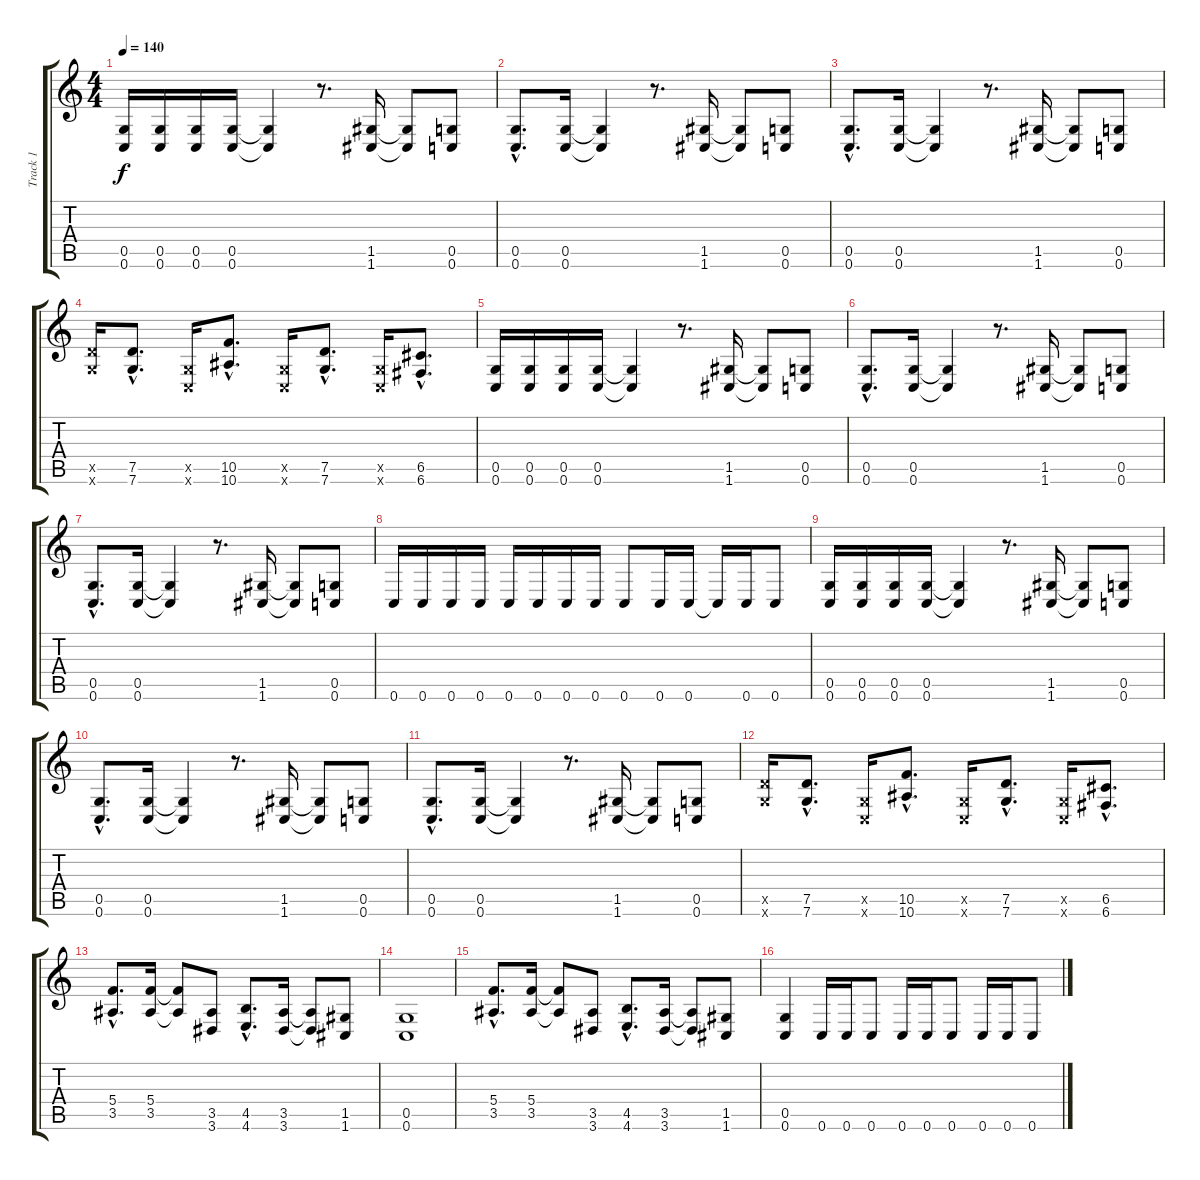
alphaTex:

\track ("Track 1" "Track 1") {instrument distortionguitar}
\staff {score tabs}
\tuning (D4 A3 F3 C3 G2 C2) {hide}
\ts (4 4)
\tempo 140
\clef g2
\ks c
(0.5 0.6).16{dy f} (0.5 0.6).16 (0.5 0.6).16 (0.5 0.6).16 (0.5{t} 0.6{t}).4 r.8{d} (1.5 1.6).16 (1.5{t} 1.6{t}).8 (0.5 0.6).8 |
(0.5{hac} 0.6{hac}).8{d} (0.5 0.6).16 (0.5{t} 0.6{t}).4 r.8{d} (1.5 1.6).16 (1.5{t} 1.6{t}).8 (0.5 0.6).8 |
(0.5{hac} 0.6{hac}).8{d} (0.5 0.6).16 (0.5{t} 0.6{t}).4 r.8{d} (1.5 1.6).16 (1.5{t} 1.6{t}).8 (0.5 0.6).8 |
(7.5{x} 7.6{x}).16 (7.5{hac} 7.6{hac}).8{d} (0.5{x} 0.6{x}).16 (10.5{hac} 10.6{hac}).8{d} (0.5{x} 0.6{x}).16 (7.5{hac} 7.6{hac}).8{d} (0.5{x} 0.6{x}).16 (6.5{hac} 6.6{hac}).8{d} |
(0.5 0.6).16 (0.5 0.6).16 (0.5 0.6).16 (0.5 0.6).16 (0.5{t} 0.6{t}).4 r.8{d} (1.5 1.6).16 (1.5{t} 1.6{t}).8 (0.5 0.6).8 |
(0.5{hac} 0.6{hac}).8{d} (0.5 0.6).16 (0.5{t} 0.6{t}).4 r.8{d} (1.5 1.6).16 (1.5{t} 1.6{t}).8 (0.5 0.6).8 |
(0.5{hac} 0.6{hac}).8{d} (0.5 0.6).16 (0.5{t} 0.6{t}).4 r.8{d} (1.5 1.6).16 (1.5{t} 1.6{t}).8 (0.5 0.6).8 |
0.6.16 0.6.16 0.6.16 0.6.16 0.6.16 0.6.16 0.6.16 0.6.16 0.6.8 0.6.16 0.6.16 0.6{t}.16 0.6.16 0.6.8 |
(0.5 0.6).16 (0.5 0.6).16 (0.5 0.6).16 (0.5 0.6).16 (0.5{t} 0.6{t}).4 r.8{d} (1.5 1.6).16 (1.5{t} 1.6{t}).8 (0.5 0.6).8 |
(0.5{hac} 0.6{hac}).8{d} (0.5 0.6).16 (0.5{t} 0.6{t}).4 r.8{d} (1.5 1.6).16 (1.5{t} 1.6{t}).8 (0.5 0.6).8 |
(0.5{hac} 0.6{hac}).8{d} (0.5 0.6).16 (0.5{t} 0.6{t}).4 r.8{d} (1.5 1.6).16 (1.5{t} 1.6{t}).8 (0.5 0.6).8 |
(7.5{x} 7.6{x}).16 (7.5{hac} 7.6{hac}).8{d} (0.5{x} 0.6{x}).16 (10.5{hac} 10.6{hac}).8{d} (0.5{x} 0.6{x}).16 (7.5{hac} 7.6{hac}).8{d} (0.5{x} 0.6{x}).16 (6.5{hac} 6.6{hac}).8{d} |
(5.4{hac} 3.5{hac}).8{d} (5.4 3.5).16 (5.4{t} 3.5{t}).8 (3.5 3.6).8 (4.5{hac} 4.6{hac}).8{d} (3.5 3.6).16 (3.5{t} 3.6{t}).8 (1.5 1.6).8 |
(0.5 0.6).1 |
(5.4{hac} 3.5{hac}).8{d} (5.4 3.5).16 (5.4{t} 3.5{t}).8 (3.5 3.6).8 (4.5{hac} 4.6{hac}).8{d} (3.5 3.6).16 (3.5{t} 3.6{t}).8 (1.5 1.6).8 |
(0.5 0.6).4 0.6.16 0.6.16 0.6.8 0.6.16 0.6.16 0.6.8 0.6.16 0.6.16 0.6.8
